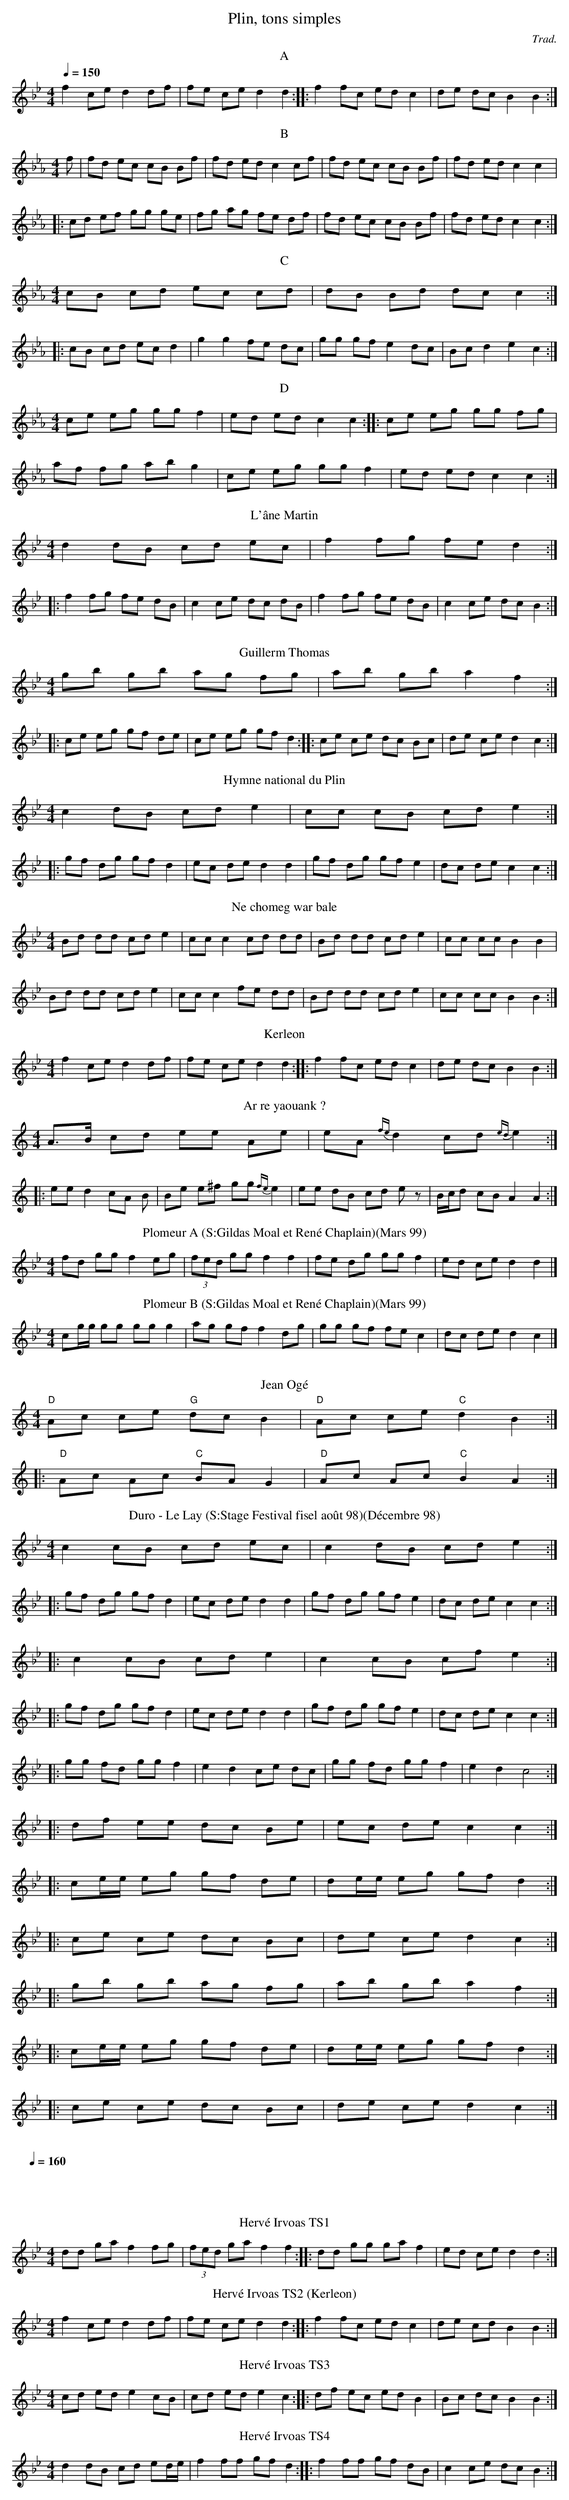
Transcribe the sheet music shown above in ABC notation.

X:1
T:Plin, tons simples
C:Trad.
Q:1/4=150
M:4/4
L:1/8
K:Bb
T:A
K:Bb
f2 ce d2 df | fe ce d2 d2 :: f2 fc ed c2 | de dc B2 B2 :|
T:B
K:Eb
f | fd ec cB Bf | fd ed c2 cf | fd ec cB Bf | fd ed c2 c2 |:
cd ef gg ge | fg ag fe df | fd ec cB Bf | fd ed c2 c2 :|
T:C
K:Eb
cB cd ec cd | dB Bd dc c2 ::
cB cd ec d2 | g2 g2 fe dc | gg gf e2 dc | Bc d2 e2 c2 :|
T:D
K:Eb
ce eg gg f2 | ed ed c2 c2 :: ce eg gg fg |
af fg ab g2 | ce eg gg f2 | ed ed c2 c2 :|
T:L'âne Martin
K:Bb
d2 dB cd ec | f2 fg fe d2 ::
f2 fg fe dB | c2 ce dc dB | f2 fg fe dB | c2 ce dc B2 :|
%%newpage
T:Guillerm Thomas
K:Bb
gb gb ag fg | ab gb a2 f2 ::
ce eg gf de | ce eg gf d2 :: ce ce dc Bc | de ce d2 c2 :|
T:Hymne national du Plin
K:Bb
c2 dB cd e2 | cc cB cd e2 ::
gf dg gf d2 | ec de d2 d2 | gf dg gf e2 | dc de c2 c2 :|
T:Ne chomeg war bale
K:Bb
Bd dd cd e2 | cc c2 cd dd | Bd dd cd e2 | cc cc B2 B2 |
Bd dd cd e2 | cc c2 fe dd | Bd dd cd e2 | cc cc B2 B2 :|
T:Kerleon
K:Bb
f2 ce d2 df | fe ce d2 d2 :: f2 fc ed c2 | de dc B2 B2 :|
T:Ar re yaouank ?
K:Am
A>B cd ee Ae | eA {fe}d2 cd {ed}e2 ::
ee d2 cA B | Be e^f gg {fe}e2 | ee dB cd e z | B/2c/2d cB A2 A2 :|
T:Plomeur A (S:Gildas Moal et René Chaplain)(Mars 99)
K:Bb
fd gg f2 eg | (3fed gg f2 f2 | fe dg gg f2 | ed ce d2 d2 |]
T:Plomeur B (S:Gildas Moal et René Chaplain)(Mars 99)
K:Bb
cg/g/ gg gg g2 | ag gf f2 dg | gg gf fe c2 | dc de d2 c2 |]
T:Jean Ogé
K:C
"D"Ac ce "G"dc B2 | "D"Ac ce "C"d2 B2 ::
"D"Ac Ac "C"BA G2 | "D"Ac Ac "C"B2 A2 :|
T:Duro - Le Lay (S:Stage Festival fisel août 98)(Décembre 98)
K:Bb
c2 cB cd ec | c2 dB cd e2 ::
gf dg gf d2 | ec de d2 d2 | gf dg gf e2 | dc de c2 c2 :|
|: c2 cB cd e2 | c2 cB cf e2 ::
gf dg gf d2 | ec de d2 d2 | gf dg gf e2 | dc de c2 c2 :|
|: gg fd gg f2 | e2 d2 ce dc | gg fd gg f2 | e2 d2 c4 ::
df ee dc Be | ec de c2 c2 :|
|: ce/e/ eg gf de | de/e/ eg gf d2 ::
ce ce dc Bc | de ce d2 c2 :|
|: gb gb ag fg | ab gb a2 f2 ::
ce/e/ eg gf de | de/e/ eg gf d2 ::
ce ce dc Bc | de ce d2 c2 :|
Q:1/4=160
K:Bb
T:Hervé Irvoas TS1
dd ga f2 fg | (3fed ga f2 f2 :: dd gg ga f2 | ed ce d2 d2 :|
T:Hervé Irvoas TS2 (Kerleon)
f2 ce d2 df | fe ce d2 d2 :: f2 fc ed c2 | de cd B2 B2 :|
T:Hervé Irvoas TS3
cd ed e2 cB | cd ed e2 c2 :: df ec ed B2 | Bc dc B2 B2 :|
T:Hervé Irvoas TS4
d2 dB cd ed/2e/2 | f2 ff gf d2 :: f2 ff gf dB | c2 ce dc B2 :|
